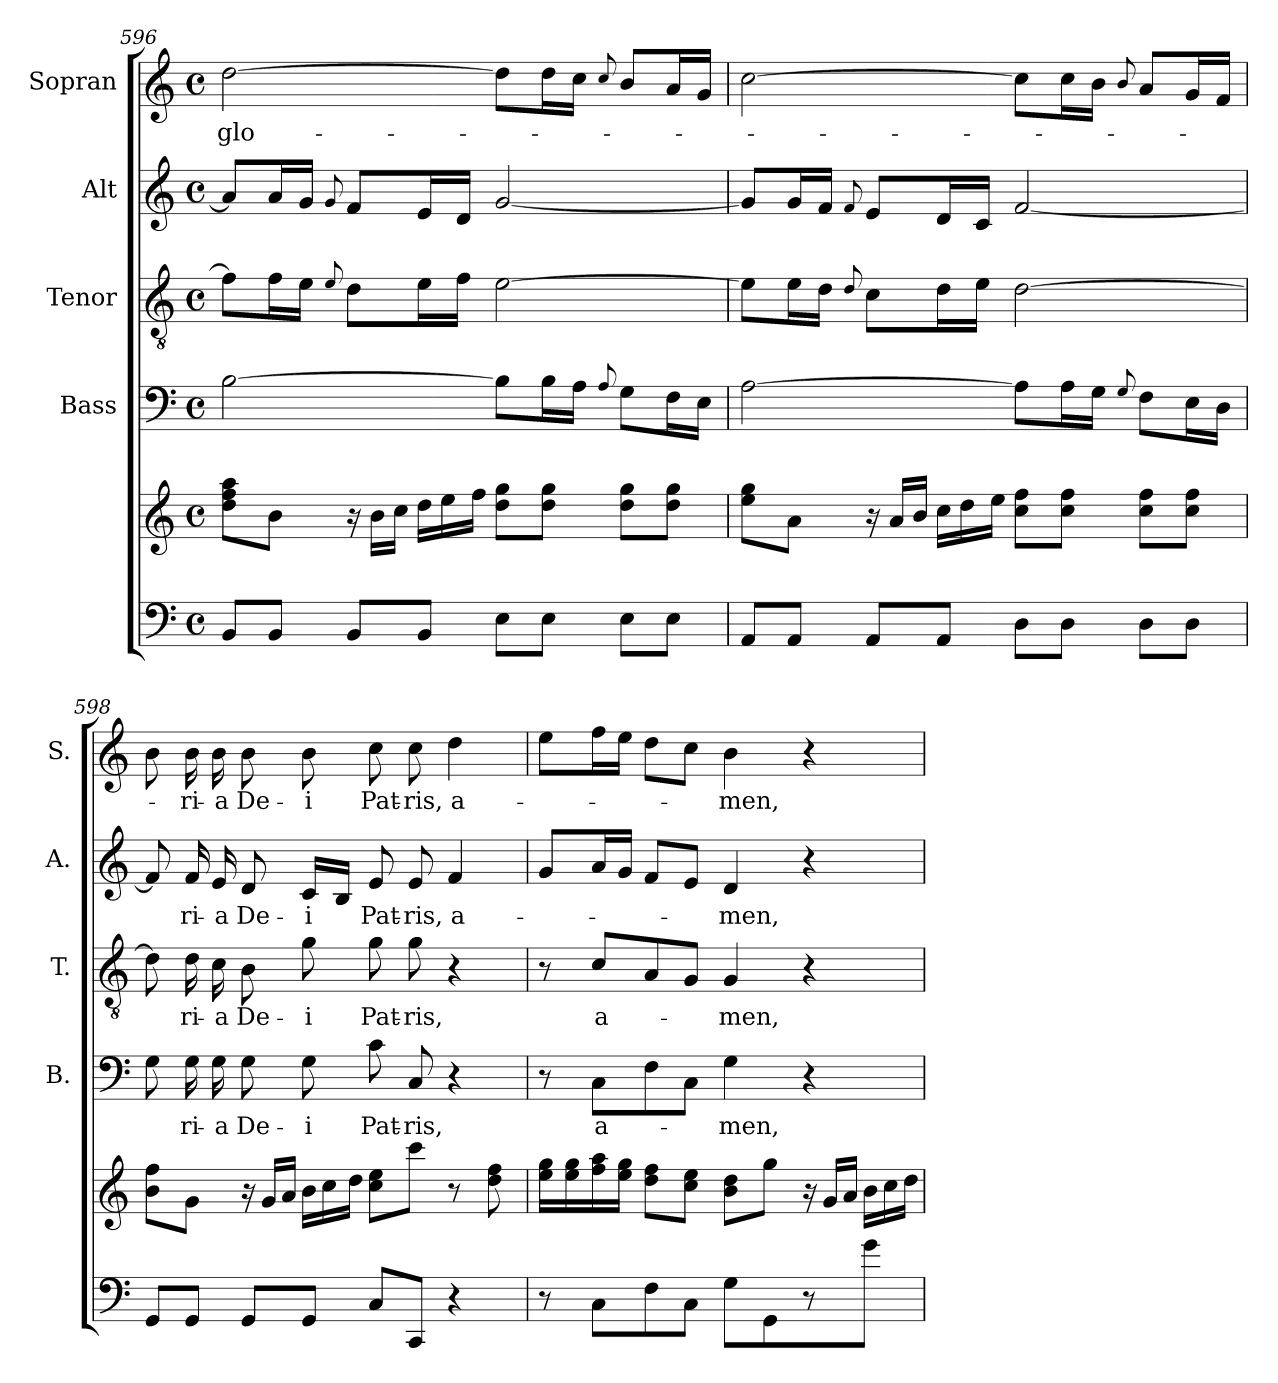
**kern	**kern	**kern	**text	**kern	**text	**kern	**text	**kern	**text
*part5	*part5	*part4	*part4	*part3	*part3	*part2	*part2	*part1	*part1
*staff6	*staff5	*staff4	*staff4	*staff3	*staff3	*staff2	*staff2	*staff1	*staff1
*	*	*I"Bass	*	*I"Tenor	*	*I"Alt	*	*I"Sopran	*
*	*	*I'B.	*	*I'T.	*	*I'A.	*	*I'S.	*
*clefF4	*clefG2	*clefF4	*	*clefGv2	*	*clefG2	*	*clefG2	*
*k[]	*k[]	*k[]	*	*k[]	*	*k[]	*	*k[]	*
*C:	*C:	*C:	*	*C:	*	*C:	*	*C:	*
*M4/4	*M4/4	*M4/4	*	*M4/4	*	*M4/4	*	*M4/4	*
*met(c)	*met(c)	*met(c)	*	*met(c)	*	*met(c)	*	*met(c)	*
=596	=596	=596	=596	=596	=596	=596	=596	=596	=596
!	!	!	!	!	!	!	!	!	!LO:LY:b
8BB/L	8dd\ 8ff\ 8aa\L	[2B\	.	8f\L]	.	8a/L]	.	[2dd\	glo-
8BB/J	8b\J	.	.	16f\L	.	16a/L	.	.	.
.	.	.	.	16e\JJ	.	16g/JJ	.	.	.
.	.	.	.	8qqe/	.	8qqg/	.	.	.
*	*Xtuplet	*	*	*	*	*	*	*	*
8BB/L	24r	.	.	8d\L	.	8f/L	.	.	.
.	24b\LL	.	.	.	.	.	.	.	.
.	24cc\JJ	.	.	.	.	.	.	.	.
8BB/J	24dd\LL	.	.	16e\L	.	16e/L	.	.	.
.	24ee\	.	.	.	.	.	.	.	.
.	.	.	.	16f\JJ	.	16d/JJ	.	.	.
.	24ff\JJ	.	.	.	.	.	.	.	.
8E\L	8dd\ 8gg\L	8B\L]	.	[2e\	.	[2g/	.	8dd\L]	.
8E\J	8dd\ 8gg\J	16B\L	.	.	.	.	.	16dd\L	.
.	.	16A\JJ	.	.	.	.	.	16cc\JJ	.
.	.	8qqA/	.	.	.	.	.	8qqcc/	.
8E\L	8dd\ 8gg\L	8G\L	.	.	.	.	.	8b/L	.
8E\J	8dd\ 8gg\J	16F\L	.	.	.	.	.	16a/L	.
.	.	16E\JJ	.	.	.	.	.	16g/JJ	.
!!LO:LB:g=z
=597	=597	=597	=597	=597	=597	=597	=597	=597	=597
8AA/L	8ee\ 8gg\L	[2A\	.	8e\L]	.	8g/L]	.	[2cc\	.
8AA/J	8a\J	.	.	16e\L	.	16g/L	.	.	.
.	.	.	.	16d\JJ	.	16f/JJ	.	.	.
.	.	.	.	8qqd/	.	8qqf/	.	.	.
8AA/L	24r	.	.	8c\L	.	8e/L	.	.	.
.	24a/LL	.	.	.	.	.	.	.	.
.	24b/JJ	.	.	.	.	.	.	.	.
8AA/J	24cc\LL	.	.	16d\L	.	16d/L	.	.	.
.	24dd\	.	.	.	.	.	.	.	.
.	.	.	.	16e\JJ	.	16c/JJ	.	.	.
.	24ee\JJ	.	.	.	.	.	.	.	.
8D\L	8cc\ 8ff\L	8A\L]	.	[2d\	.	[2f/	.	8cc\L]	.
8D\J	8cc\ 8ff\J	16A\L	.	.	.	.	.	16cc\L	.
.	.	16G\JJ	.	.	.	.	.	16b\JJ	.
.	.	8qqG/	.	.	.	.	.	8qqb/	.
8D\L	8cc\ 8ff\L	8F\L	.	.	.	.	.	8a/L	.
8D\J	8cc\ 8ff\J	16E\L	.	.	.	.	.	16g/L	.
.	.	16D\JJ	.	.	.	.	.	16f/JJ	.
=598	=598	=598	=598	=598	=598	=598	=598	=598	=598
8GG/L	8b\ 8ff\L	8G\	.	8d\]	.	8f/]	.	8b\	.
!	!	!	!LO:LY:b	!	!LO:LY:b	!	!LO:LY:b	!	!LO:LY:b
8GG/J	8g\J	16G\	-ri-	16d\	-ri-	16f/	-ri-	16b\	-ri-
!	!	!	!LO:LY:b	!	!LO:LY:b	!	!LO:LY:b	!	!LO:LY:b
.	.	16G\	-a	16c\	-a	16e/	-a	16b\	-a
!	!	!	!LO:LY:b	!	!LO:LY:b	!	!LO:LY:b	!	!LO:LY:b
8GG/L	24r	8G\	De-	8B\	De-	8d/	De-	8b\	De-
.	24g/LL	.	.	.	.	.	.	.	.
.	24a/JJ	.	.	.	.	.	.	.	.
!	!	!	!LO:LY:b	!	!LO:LY:b	!	!LO:LY:b	!	!LO:LY:b
8GG/J	24b\LL	8G\	-i	8g\	-i	16c/LL	-i	8b\	-i
.	24cc\	.	.	.	.	.	.	.	.
.	.	.	.	.	.	16B/JJ	.	.	.
.	24dd\JJ	.	.	.	.	.	.	.	.
!	!	!	!LO:LY:b	!	!LO:LY:b	!	!LO:LY:b	!	!LO:LY:b
8C/L	8cc\ 8ee\L	8c\	Pat-	8g\	Pat-	8e/	Pat-	8cc\	Pat-
!	!	!	!LO:LY:b	!	!LO:LY:b	!	!LO:LY:b	!	!LO:LY:b
8CC/J	8ccc\J	8C/	-ris,	8g\	-ris,	8e/	-ris,	8cc\	-ris,
!	!	!	!	!	!	!	!LO:LY:b	!	!LO:LY:b
4r	8r	4r	.	4r	.	4f/	a-	4dd\	a-
.	8dd\ 8ff\	.	.	.	.	.	.	.	.
!!LO:PB:g=z
=599	=599	=599	=599	=599	=599	=599	=599	=599	=599
8r	16ee\ 16gg\LL	8r	.	8r	.	8g/L	.	8ee\L	.
.	16ee\ 16gg\	.	.	.	.	.	.	.	.
!	!	!	!LO:LY:b	!	!LO:LY:b	!	!	!	!
8C\L	16ff\ 16aa\	8C\L	a-	8c/L	a-	16a/L	.	16ff\L	.
.	16ee\ 16gg\JJ	.	.	.	.	16g/JJ	.	16ee\JJ	.
8F\	8dd\ 8ff\L	8F\	.	8A/	.	8f/L	.	8dd\L	.
8C\J	8cc\ 8ee\J	8C\J	.	8G/J	.	8e/J	.	8cc\J	.
!	!	!	!LO:LY:b	!	!LO:LY:b	!	!LO:LY:b	!	!LO:LY:b
8G\L	8b\ 8dd\L	4G\	-men,	4G/	-men,	4d/	-men,	4b\	-men,
8GG\	8gg\J	.	.	.	.	.	.	.	.
8r	24r	4r	.	4r	.	4r	.	4r	.
.	24g/LL	.	.	.	.	.	.	.	.
.	24a/JJ	.	.	.	.	.	.	.	.
8g\J	24b\LL	.	.	.	.	.	.	.	.
.	24cc\	.	.	.	.	.	.	.	.
.	24dd\JJ	.	.	.	.	.	.	.	.
=	=	=	=	=	=	=	=	=	=
*-	*-	*-	*-	*-	*-	*-	*-	*-	*-
